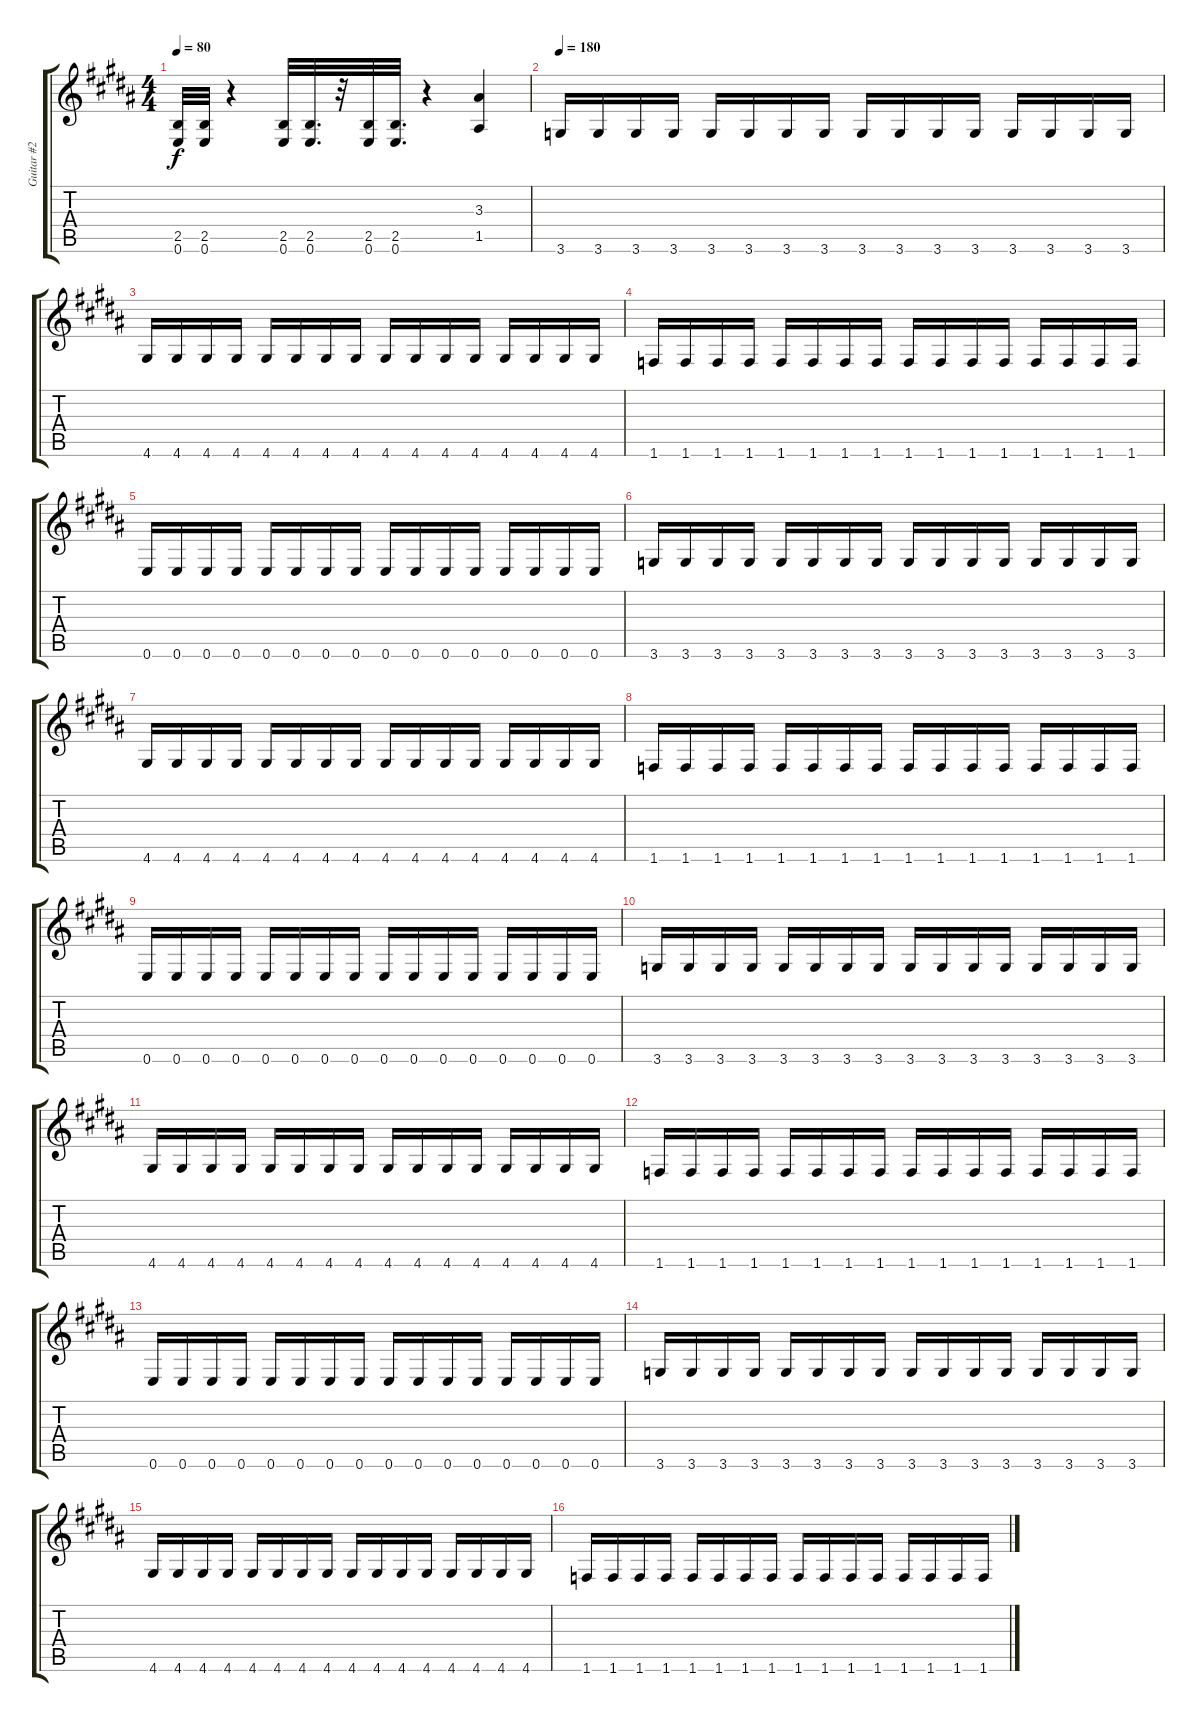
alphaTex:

\track ("Guitar #2" "Guitar #2") {instrument distortionguitar}
\staff {score tabs}
\tuning (E4 B3 G3 D3 A2 E2) {hide}
\ts (4 4)
\tempo 80
\clef g2
\ks g#minor
(2.5 0.6).32{dy f} (2.5 0.6).32 r.4 (2.5 0.6).32 (2.5 0.6).32{d} r.32 (2.5 0.6).32 (2.5 0.6).32{d} r.4 (3.3 1.5).4 |
\tempo 180
\ks b
3.6.16 3.6.16 3.6.16 3.6.16 3.6.16 3.6.16 3.6.16 3.6.16 3.6.16 3.6.16 3.6.16 3.6.16 3.6.16 3.6.16 3.6.16 3.6.16 |
\ks g#minor
4.6.16 4.6.16 4.6.16 4.6.16 4.6.16 4.6.16 4.6.16 4.6.16 4.6.16 4.6.16 4.6.16 4.6.16 4.6.16 4.6.16 4.6.16 4.6.16 |
1.6.16 1.6.16 1.6.16 1.6.16 1.6.16 1.6.16 1.6.16 1.6.16 1.6.16 1.6.16 1.6.16 1.6.16 1.6.16 1.6.16 1.6.16 1.6.16 |
0.6.16 0.6.16 0.6.16 0.6.16 0.6.16 0.6.16 0.6.16 0.6.16 0.6.16 0.6.16 0.6.16 0.6.16 0.6.16 0.6.16 0.6.16 0.6.16 |
\ks b
3.6.16 3.6.16 3.6.16 3.6.16 3.6.16 3.6.16 3.6.16 3.6.16 3.6.16 3.6.16 3.6.16 3.6.16 3.6.16 3.6.16 3.6.16 3.6.16 |
\ks g#minor
4.6.16 4.6.16 4.6.16 4.6.16 4.6.16 4.6.16 4.6.16 4.6.16 4.6.16 4.6.16 4.6.16 4.6.16 4.6.16 4.6.16 4.6.16 4.6.16 |
1.6.16 1.6.16 1.6.16 1.6.16 1.6.16 1.6.16 1.6.16 1.6.16 1.6.16 1.6.16 1.6.16 1.6.16 1.6.16 1.6.16 1.6.16 1.6.16 |
0.6.16 0.6.16 0.6.16 0.6.16 0.6.16 0.6.16 0.6.16 0.6.16 0.6.16 0.6.16 0.6.16 0.6.16 0.6.16 0.6.16 0.6.16 0.6.16 |
\ks b
3.6.16 3.6.16 3.6.16 3.6.16 3.6.16 3.6.16 3.6.16 3.6.16 3.6.16 3.6.16 3.6.16 3.6.16 3.6.16 3.6.16 3.6.16 3.6.16 |
\ks g#minor
4.6.16 4.6.16 4.6.16 4.6.16 4.6.16 4.6.16 4.6.16 4.6.16 4.6.16 4.6.16 4.6.16 4.6.16 4.6.16 4.6.16 4.6.16 4.6.16 |
\ks b
1.6.16 1.6.16 1.6.16 1.6.16 1.6.16 1.6.16 1.6.16 1.6.16 1.6.16 1.6.16 1.6.16 1.6.16 1.6.16 1.6.16 1.6.16 1.6.16 |
\ks g#minor
0.6.16 0.6.16 0.6.16 0.6.16 0.6.16 0.6.16 0.6.16 0.6.16 0.6.16 0.6.16 0.6.16 0.6.16 0.6.16 0.6.16 0.6.16 0.6.16 |
\ks b
3.6.16 3.6.16 3.6.16 3.6.16 3.6.16 3.6.16 3.6.16 3.6.16 3.6.16 3.6.16 3.6.16 3.6.16 3.6.16 3.6.16 3.6.16 3.6.16 |
\ks g#minor
4.6.16 4.6.16 4.6.16 4.6.16 4.6.16 4.6.16 4.6.16 4.6.16 4.6.16 4.6.16 4.6.16 4.6.16 4.6.16 4.6.16 4.6.16 4.6.16 |
1.6.16 1.6.16 1.6.16 1.6.16 1.6.16 1.6.16 1.6.16 1.6.16 1.6.16 1.6.16 1.6.16 1.6.16 1.6.16 1.6.16 1.6.16 1.6.16
